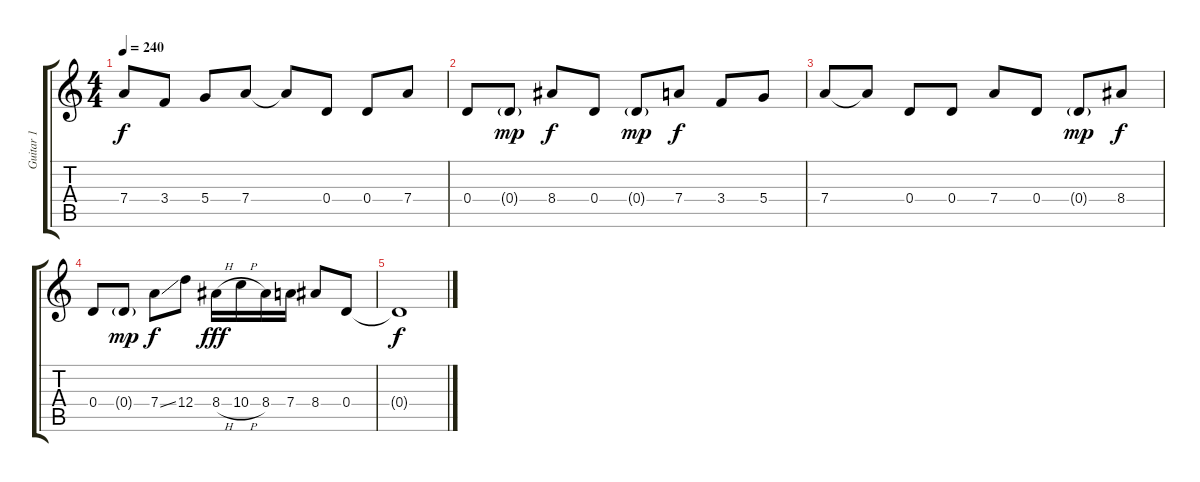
\track ("Guitar 1" "Guitar 1") {instrument distortionguitar}
\staff {score tabs}
\tuning (E4 B3 G3 D3 A2 E2) {hide}
\ts (4 4)
\tempo 240
\clef g2
\ks c
7.4.8{dy f} 3.4.8 5.4.8 7.4.8 7.4{t}.8 0.4.8 0.4.8 7.4.8 |
0.4.8 0.4{g}.8{dy mp} 8.4.8{dy f} 0.4.8 0.4{g}.8{dy mp} 7.4.8{dy f} 3.4.8 5.4.8 |
7.4.8 7.4{t}.8 0.4.8 0.4.8 7.4.8 0.4.8 0.4{g}.8{dy mp} 8.4.8{dy f} |
0.4.8 0.4{g}.8{dy mp} 7.4{ss}.8{dy f} 12.4.8 8.4{h}.16{dy fff} 10.4{h}.16 8.4.16 7.4.16 8.4.8 0.4.8 |
0.4{t}.1{dy f}
